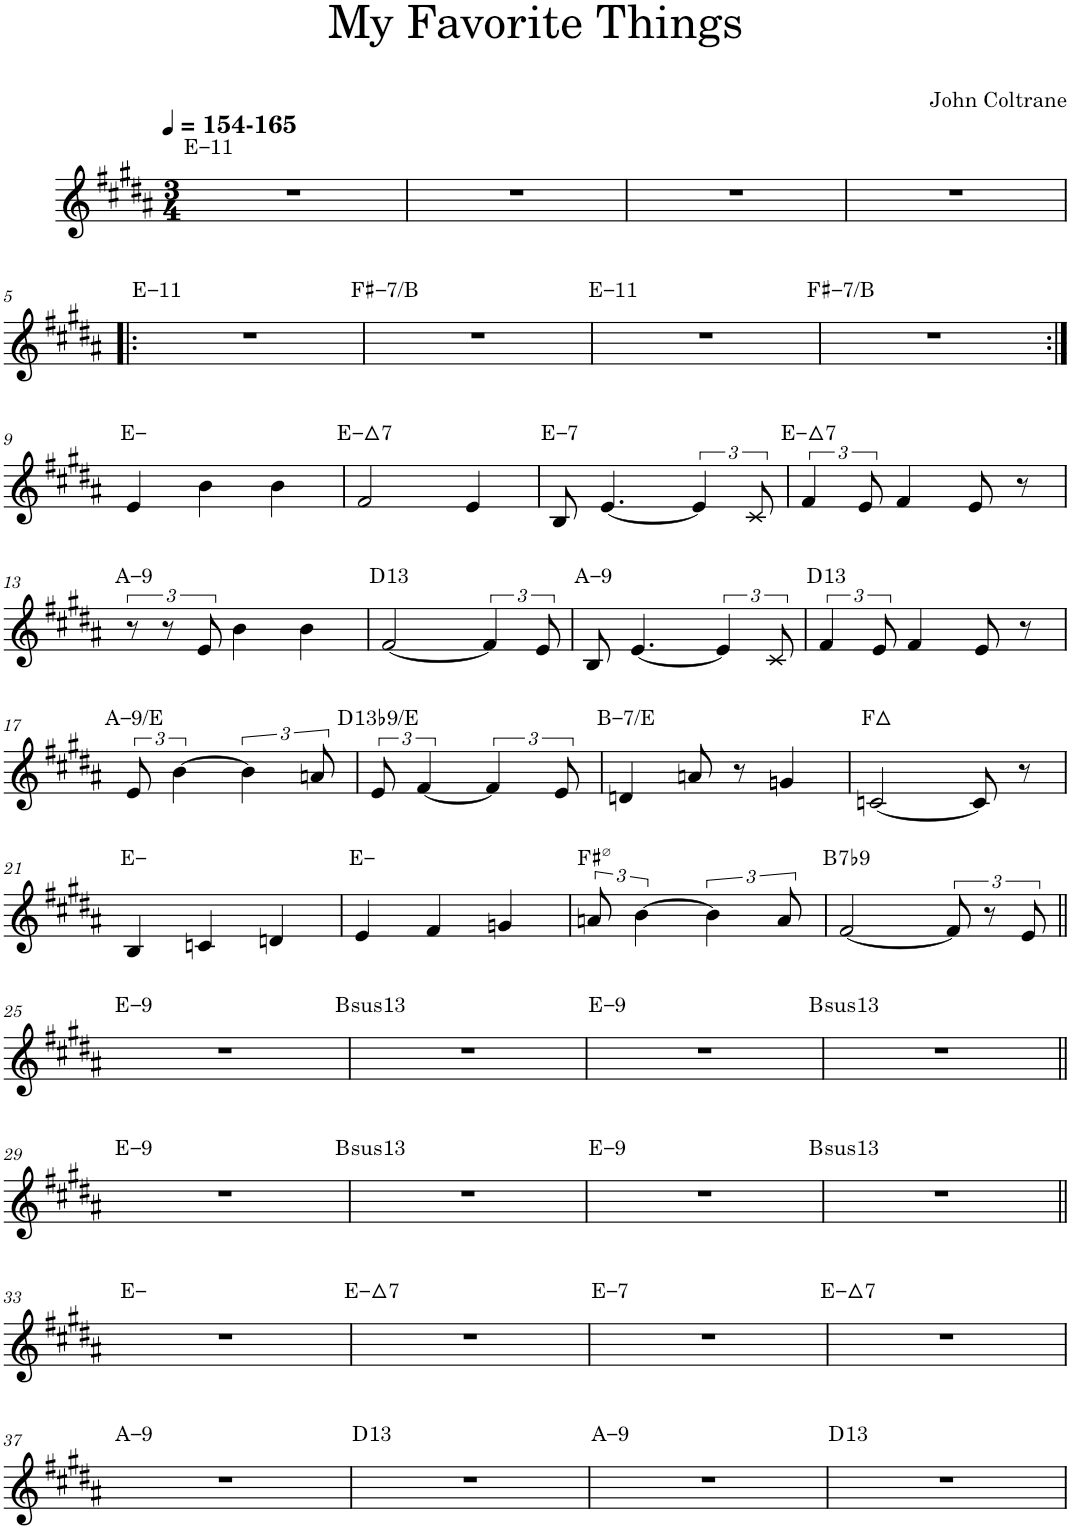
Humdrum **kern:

**kern	**harte
*part1	*part1
*staff1	*
*I"Tenor Saxophone	*
*I'T. Sax.	*
*clefG2	*
*Trd8c14	*
*k[f#c#g#d#a#]	*
*M3/4	*
*MM154	*
=1	=1
!LO:TX:a:B:t=-165	!LO:H:kt=11
2.r	E:min9(11)
=2	=2
2.r	.
=3	=3
2.r	.
=4	=4
2.r	.
!!LO:LB:g=z
=5!|:	=5!|:
!	!LO:H:kt=11
2.r	E:min9(11)
=6	=6
!	!LO:H:kt=7
2.r	F#:min7/4
=7	=7
!	!LO:H:kt=11
2.r	E:min9(11)
=8	=8
!	!LO:H:kt=7
2.r	F#:min7/4
!!LO:LB:g=z
=9:|!	=9:|!
4e/	E:min
4b\	.
4b\	.
=10	=10
!	!LO:H:kt=^7
2f#/	E:minmaj7
4e/	.
=11	=11
!	!LO:H:kt=7
8B/	E:min7
[4.e/	.
6e/]	.
12c#/	.
=12	=12
!	!LO:H:kt=^7
6f#/	E:minmaj7
12e/	.
4f#/	.
8e/	.
8r	.
!!LO:LB:g=z
=13	=13
!	!LO:H:kt=9
12r	A:min9
12r	.
12e/	.
4b\	.
4b\	.
=14	=14
!	!LO:H:kt=13
[2f#/	D:9(11,13)
6f#/]	.
12e/	.
=15	=15
!	!LO:H:kt=9
8B/	A:min9
[4.e/	.
6e/]	.
12c#/	.
=16	=16
!	!LO:H:kt=13
6f#/	D:9(11,13)
12e/	.
4f#/	.
8e/	.
8r	.
!!LO:LB:g=z
=17	=17
!	!LO:H:kt=9
8e/	A:min9/5
[4b\	.
4b\]	.
8an/	.
=18	=18
!	!LO:H:kt=13
8e/	D:(3,5,b7,b9,11,13)/2
[4f#/	.
4f#/]	.
8e/	.
=19	=19
!	!LO:H:kt=7
4dn/	B:min7/4
8an/	.
8r	.
4gn/	.
=20	=20
[2cn/	F:maj
8c/]	.
8r	.
!!LO:LB:g=z
=21	=21
4B/	E:min
4cn/	.
4dn/	.
=22	=22
4e/	E:min
4f#/	.
4gn/	.
=23	=23
8an/	F#:hdim7
[4b\	.
4b\]	.
8a/	.
=24	=24
!	!LO:H:kt=7
[2f#/	B:7(b9)
12f#/]	.
12r	.
12e/	.
!!LO:LB:g=z
=25||	=25||
!	!LO:H:kt=9
2.r	E:min9
=26	=26
!	!LO:H:kt=13
2.r	B:maj
=27	=27
!	!LO:H:kt=9
2.r	E:min9
=28	=28
!	!LO:H:kt=13
2.r	B:maj
!!LO:LB:g=z
=29||	=29||
!	!LO:H:kt=9
2.r	E:min9
=30	=30
!	!LO:H:kt=13
2.r	B:maj
=31	=31
!	!LO:H:kt=9
2.r	E:min9
=32	=32
!	!LO:H:kt=13
2.r	B:maj
!!LO:LB:g=z
=33||	=33||
2.r	E:min
=34	=34
!	!LO:H:kt=^7
2.r	E:minmaj7
=35	=35
!	!LO:H:kt=7
2.r	E:min7
=36	=36
!	!LO:H:kt=^7
2.r	E:minmaj7
!!LO:LB:g=z
=37	=37
!	!LO:H:kt=9
2.r	A:min9
=38	=38
!	!LO:H:kt=13
2.r	D:9(11,13)
=39	=39
!	!LO:H:kt=9
2.r	A:min9
=40	=40
!	!LO:H:kt=13
2.r	D:9(11,13)
=	=
*-	*-
